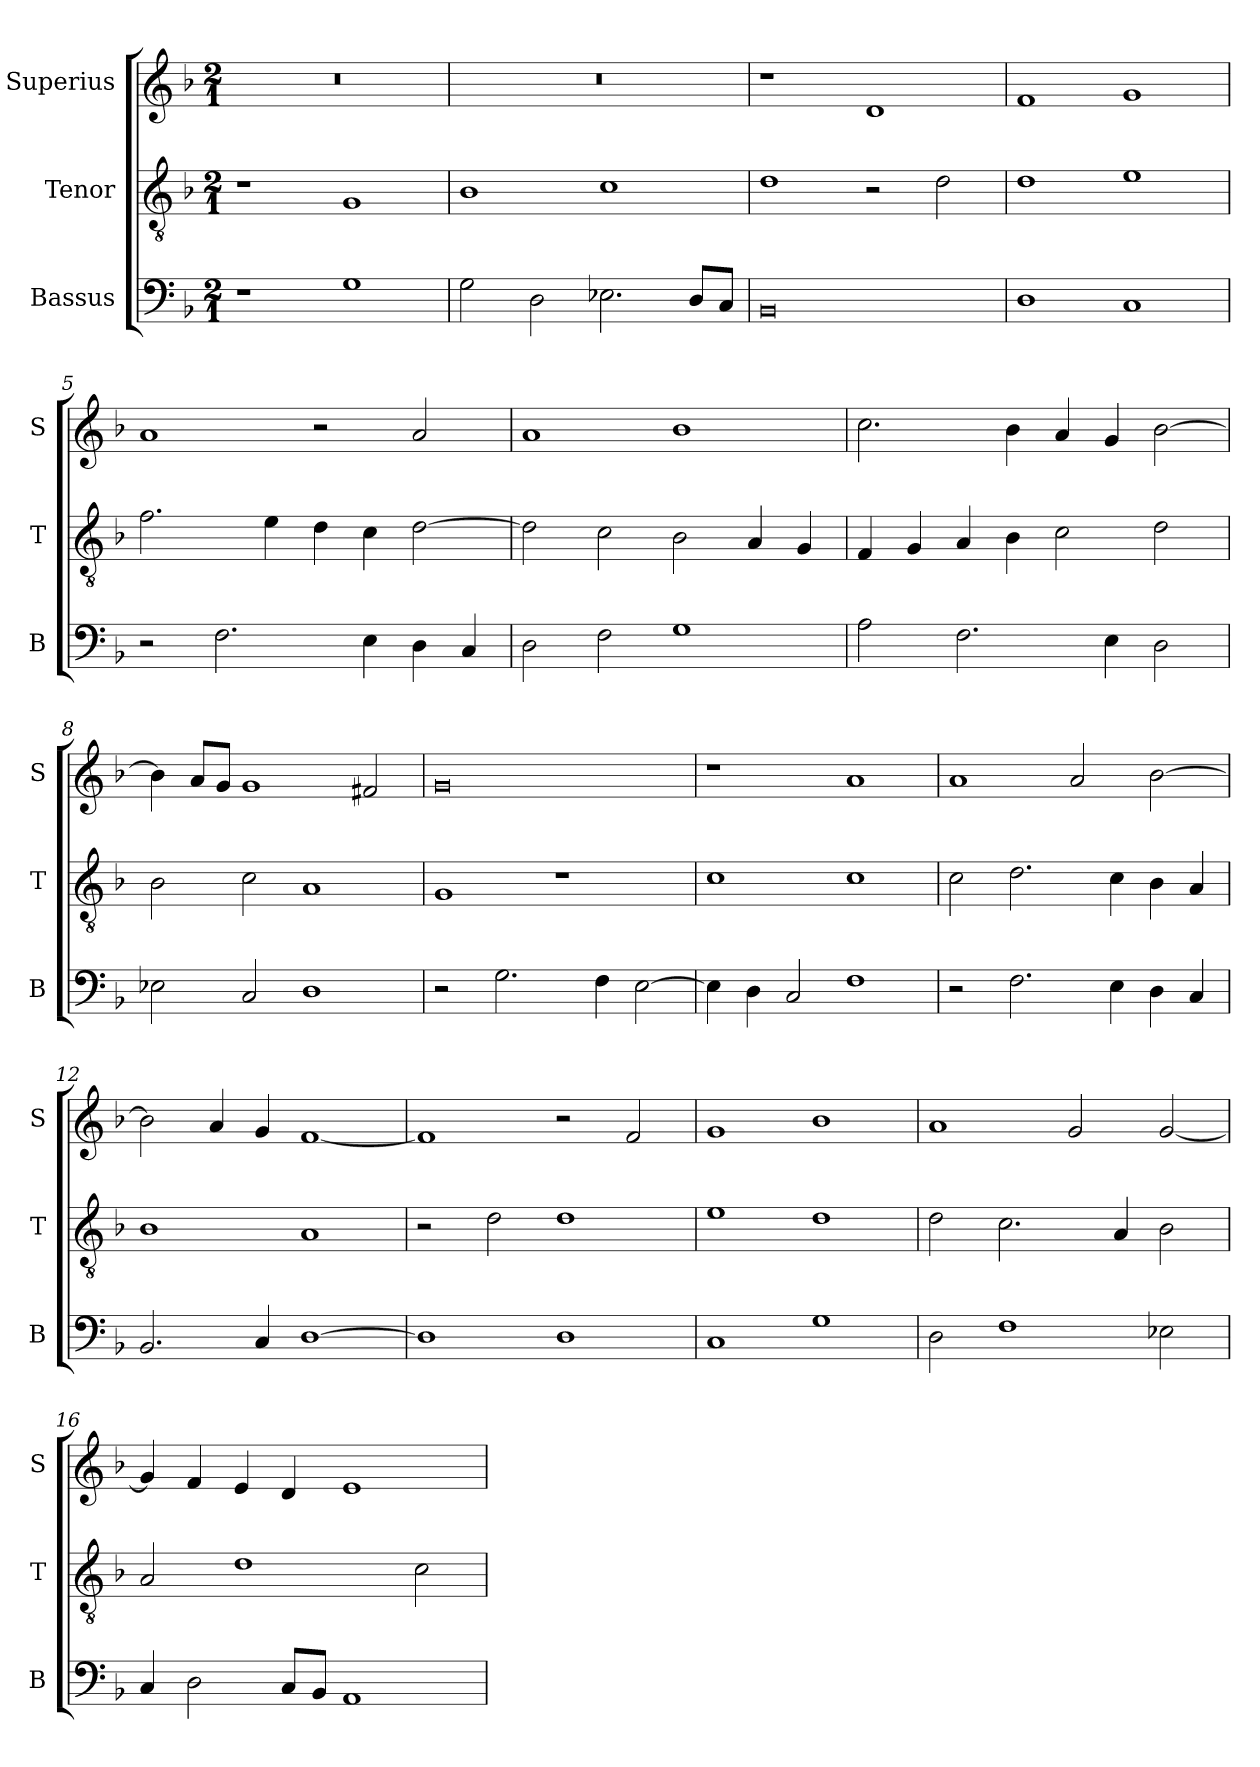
**kern	**kern	**kern
*part3	*part2	*part1
*staff3	*staff2	*staff1
*I"Bassus	*I"Tenor	*I"Superius
*I'B	*I'T	*I'S
*clefF4	*clefGv2	*clefG2
*k[b-]	*k[b-]	*k[b-]
*M2/1	*M2/1	*M2/1
=1	=1	=1
1r	1r	0r
1G	1G	.
=2	=2	=2
2G\	1B-	0r
2D\	.	.
2.E-X\	1c	.
8D/L	.	.
8C/J	.	.
=3	=3	=3
0BB-	1d	1r
.	2r	1d
.	2d\	.
=4	=4	=4
1D	1d	1f
1C	1e	1g
=5	=5	=5
2r	2.f\	1a
2.F\	.	.
.	4e\	.
.	4d\	2r
4E\	4c\	.
4D\	[2d\	2a/
4C/	.	.
=6	=6	=6
2D\	2d\]	1a
2F\	2c\	.
1G	2B-\	1b-
.	4A/	.
.	4G/	.
=7	=7	=7
2A\	4F/	2.cc\
.	4G/	.
2.F\	4A/	.
.	4B-\	4b-\
.	2c\	4a/
4E\	.	4g/
2D\	2d\	[2b-\
=8	=8	=8
2E-X\	2B-\	4b-\]
.	.	8a/L
.	.	8g/J
2C/	2c\	1g
1D	1A	.
.	.	2f#X/
=9	=9	=9
2r	1G	0g
2.G\	.	.
.	1r	.
4F\	.	.
[2E\	.	.
=10	=10	=10
4E\]	1c	1r
4D\	.	.
2C/	.	.
1F	1c	1a
=11	=11	=11
2r	2c\	1a
2.F\	2.d\	.
.	.	2a/
4E\	4c\	.
4D\	4B-\	[2b-\
4C/	4A/	.
=12	=12	=12
2.BB-/	1B-	2b-\]
.	.	4a/
4C/	.	4g/
[1D	1A	[1f
=13	=13	=13
1D]	2r	1f]
.	2d\	.
1D	1d	2r
.	.	2f/
=14	=14	=14
1C	1e	1g
1G	1d	1b-
=15	=15	=15
2D\	2d\	1a
1F	2.c\	.
.	.	2g/
.	4A/	.
2E-X\	2B-\	[2g/
=16	=16	=16
4C/	2A/	4g/]
2D\	.	4f/
.	1d	4e/
8C/L	.	4d/
8BB-/J	.	.
1AA	.	1e
.	2c\	.
=	=	=
*-	*-	*-
